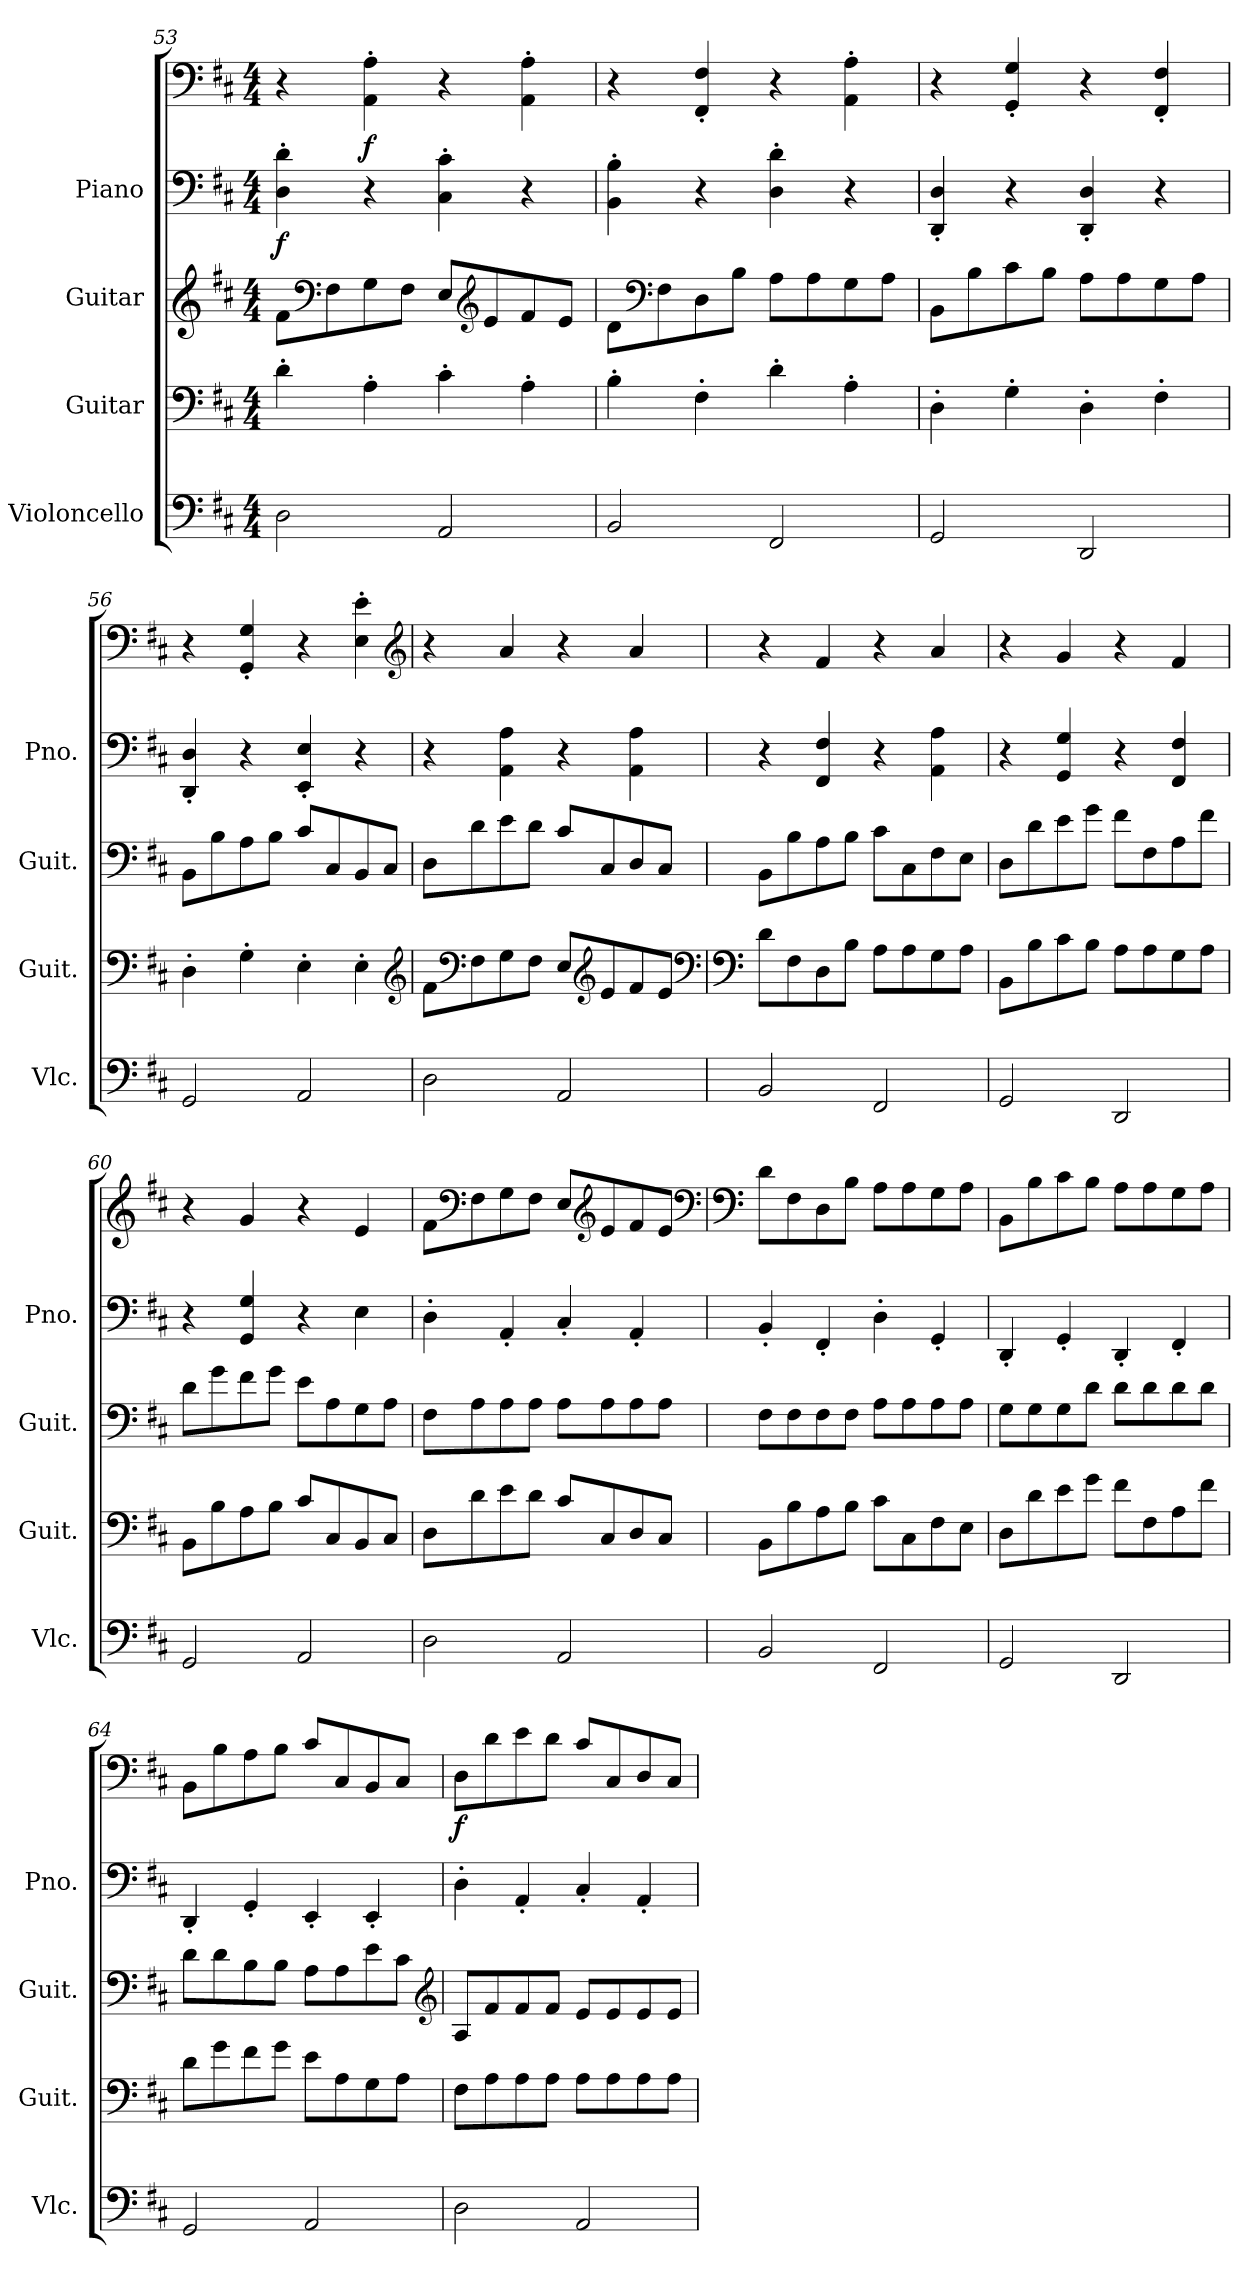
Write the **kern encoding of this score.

**kern	**kern	**kern	**kern	**kern	**dynam
*part4	*part3	*part2	*part1	*part1	*part1
*staff5	*staff4	*staff3	*staff2	*staff1	*staff1/2
*I"Violoncello	*I"Guitar	*I"Guitar	*I"Piano	*	*
*I'Vlc.	*I'Guit.	*I'Guit.	*I'Pno.	*	*
*clefF4	*clefF4	*clefG2	*clefF4	*clefF4	*
*k[f#c#]	*k[f#c#]	*k[f#c#]	*k[f#c#]	*k[f#c#]	*
*D:	*D:	*D:	*D:	*D:	*
*M4/4	*M4/4	*M4/4	*M4/4	*M4/4	*
=53	=53	=53	=53	=53	=53
!	!	!	!	!	!LO:DY:b=2
2D\	4d'\	8f#\L	4D\' 4d\'	4r	f
*	*	*clefF4	*	*	*
.	.	8F#\	.	.	.
!	!	!	!	!	!LO:DY:b
.	4A'\	8G\	4r	4AA\' 4A\'	f
.	.	8F#\J	.	.	.
2AA/	4c#'\	8E/L	4C#\' 4c#\'	4r	.
*	*	*clefG2	*	*	*
.	.	8e/	.	.	.
.	4A'\	8f#/	4r	4AA\' 4A\'	.
.	.	8e/J	.	.	.
!!LO:PB:g=z
=54	=54	=54	=54	=54	=54
2BB/	4B'\	8d\L	4BB\' 4B\'	4r	.
*	*	*clefF4	*	*	*
.	.	8F#\	.	.	.
.	4F#'\	8D\	4r	4FF#/' 4F#/'	.
.	.	8B\J	.	.	.
2FF#/	4d'\	8A\L	4D\' 4d\'	4r	.
.	.	8A\	.	.	.
.	4A'\	8G\	4r	4AA\' 4A\'	.
.	.	8A\J	.	.	.
=55	=55	=55	=55	=55	=55
2GG/	4D'\	8BB\L	4DD/' 4D/'	4r	.
.	.	8B\	.	.	.
.	4G'\	8c#\	4r	4GG/' 4G/'	.
.	.	8B\J	.	.	.
2DD/	4D'\	8A\L	4DD/' 4D/'	4r	.
.	.	8A\	.	.	.
.	4F#'\	8G\	4r	4FF#/' 4F#/'	.
.	.	8A\J	.	.	.
=56	=56	=56	=56	=56	=56
2GG/	4D'\	8BB\L	4DD/' 4D/'	4r	.
.	.	8B\	.	.	.
.	4G'\	8A\	4r	4GG/' 4G/'	.
.	.	8B\J	.	.	.
2AA/	4E'\	8c#/L	4EE/' 4E/'	4r	.
.	.	8C#/	.	.	.
.	4E'\	8BB/	4r	4E\' 4e\'	.
.	.	8C#/J	.	.	.
*	*clefG2	*	*	*clefG2	*
=57	=57	=57	=57	=57	=57
2D\	8f#\L	8D\L	4r	4r	.
*	*clefF4	*	*	*	*
.	8F#\	8d\	.	.	.
.	8G\	8e\	4AA\ 4A\	4a/	.
.	8F#\J	8d\J	.	.	.
2AA/	8E/L	8c#/L	4r	4r	.
*	*clefG2	*	*	*	*
.	8e/	8C#/	.	.	.
.	8f#/	8D/	4AA\ 4A\	4a/	.
.	8e/J	8C#/J	.	.	.
*	*clefF4	*	*	*	*
!!LO:LB:g=z
=58	=58	=58	=58	=58	=58
*	*clefF4	*	*	*	*
2BB/	8d\L	8BB\L	4r	4r	.
.	8F#\	8B\	.	.	.
.	8D\	8A\	4FF#/ 4F#/	4f#/	.
.	8B\J	8B\J	.	.	.
2FF#/	8A\L	8c#\L	4r	4r	.
.	8A\	8C#\	.	.	.
.	8G\	8F#\	4AA\ 4A\	4a/	.
.	8A\J	8E\J	.	.	.
=59	=59	=59	=59	=59	=59
2GG/	8BB\L	8D\L	4r	4r	.
.	8B\	8d\	.	.	.
.	8c#\	8e\	4GG/ 4G/	4g/	.
.	8B\J	8g\J	.	.	.
2DD/	8A\L	8f#\L	4r	4r	.
.	8A\	8F#\	.	.	.
.	8G\	8A\	4FF#/ 4F#/	4f#/	.
.	8A\J	8f#\J	.	.	.
=60	=60	=60	=60	=60	=60
2GG/	8BB\L	8d\L	4r	4r	.
.	8B\	8g\	.	.	.
.	8A\	8f#\	4GG/ 4G/	4g/	.
.	8B\J	8g\J	.	.	.
2AA/	8c#/L	8e\L	4r	4r	.
.	8C#/	8A\	.	.	.
.	8BB/	8G\	4E\	4e/	.
.	8C#/J	8A\J	.	.	.
=61	=61	=61	=61	=61	=61
2D\	8D\L	8F#\L	4D'\	8f#\L	.
*	*	*	*	*clefF4	*
.	8d\	8A\	.	8F#\	.
.	8e\	8A\	4AA'/	8G\	.
.	8d\J	8A\J	.	8F#\J	.
2AA/	8c#/L	8A\L	4C#'/	8E/L	.
*	*	*	*	*clefG2	*
.	8C#/	8A\	.	8e/	.
.	8D/	8A\	4AA'/	8f#/	.
.	8C#/J	8A\J	.	8e/J	.
*	*	*	*	*clefF4	*
!!LO:PB:g=z
=62	=62	=62	=62	=62	=62
*	*	*	*	*clefF4	*
2BB/	8BB\L	8F#\L	4BB'/	8d\L	.
.	8B\	8F#\	.	8F#\	.
.	8A\	8F#\	4FF#'/	8D\	.
.	8B\J	8F#\J	.	8B\J	.
2FF#/	8c#\L	8A\L	4D'\	8A\L	.
.	8C#\	8A\	.	8A\	.
.	8F#\	8A\	4GG'/	8G\	.
.	8E\J	8A\J	.	8A\J	.
=63	=63	=63	=63	=63	=63
2GG/	8D\L	8G\L	4DD'/	8BB\L	.
.	8d\	8G\	.	8B\	.
.	8e\	8G\	4GG'/	8c#\	.
.	8g\J	8d\J	.	8B\J	.
2DD/	8f#\L	8d\L	4DD'/	8A\L	.
.	8F#\	8d\	.	8A\	.
.	8A\	8d\	4FF#'/	8G\	.
.	8f#\J	8d\J	.	8A\J	.
=64	=64	=64	=64	=64	=64
2GG/	8d\L	8d\L	4DD'/	8BB\L	.
.	8g\	8d\	.	8B\	.
.	8f#\	8B\	4GG'/	8A\	.
.	8g\J	8B\J	.	8B\J	.
2AA/	8e\L	8A\L	4EE'/	8c#/L	.
.	8A\	8A\	.	8C#/	.
.	8G\	8e\	4EE'/	8BB/	.
.	8A\J	8c#\J	.	8C#/J	.
*	*	*clefG2	*	*	*
!!LO:PB:g=z
=65	=65	=65	=65	=65	=65
!	!	!	!	!	!LO:DY:b
2D\	8F#\L	8A/L	4D'\	8D\L	f
.	8A\	8f#/	.	8d\	.
.	8A\	8f#/	4AA'/	8e\	.
.	8A\J	8f#/J	.	8d\J	.
2AA/	8A\L	8e/L	4C#'/	8c#/L	.
.	8A\	8e/	.	8C#/	.
.	8A\	8e/	4AA'/	8D/	.
.	8A\J	8e/J	.	8C#/J	.
=	=	=	=	=	=
*-	*-	*-	*-	*-	*-
